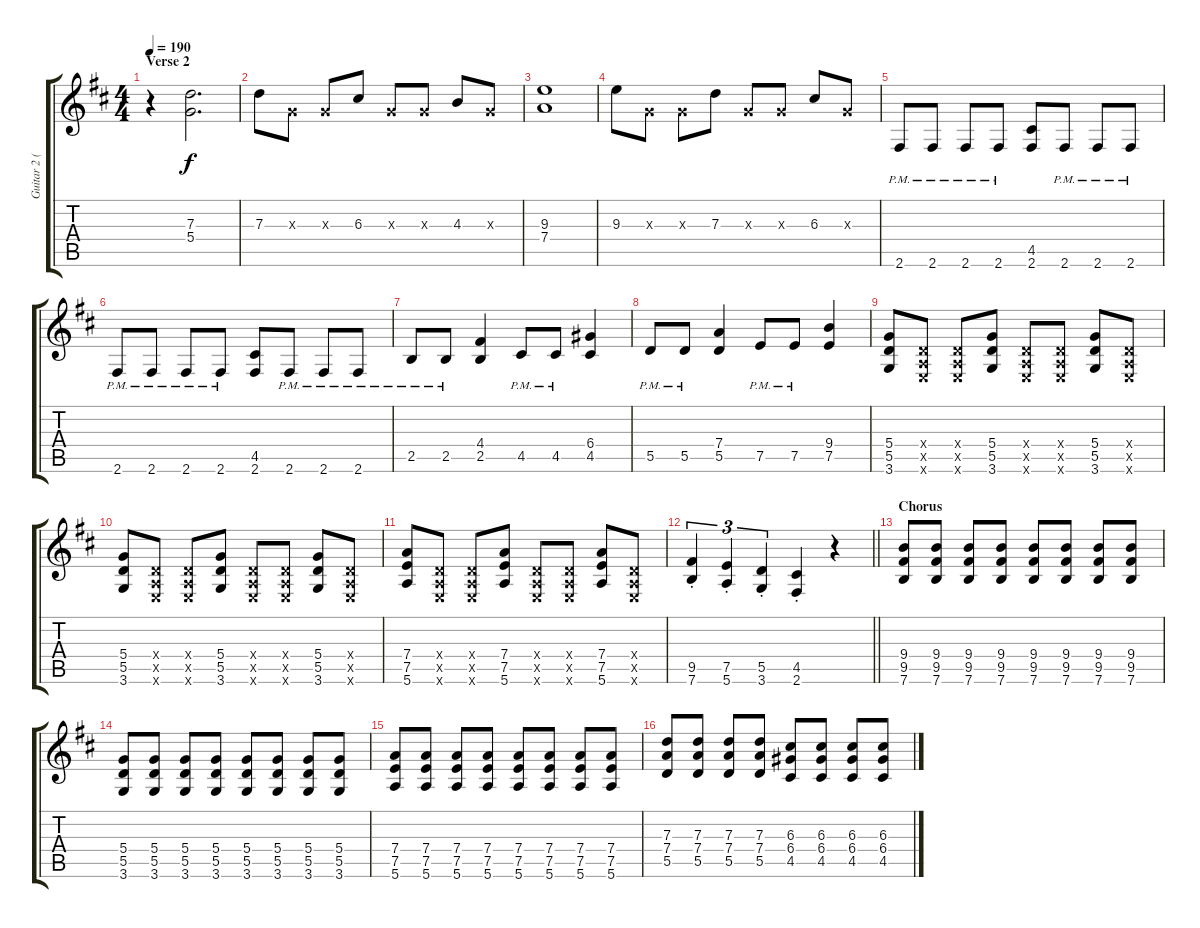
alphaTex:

\track ("Guitar 2 (Lida)" "Guitar 2 (") {instrument distortionguitar}
\staff {score tabs}
\tuning (E4 B3 G3 D3 A2 E2) {hide}
\ts (4 4)
\section ("" "Verse 2")
\tempo 190
\clef g2
\ks bminor
r.4{dy f} (7.3 5.4).2{d} |
7.3.8 0.3{x}.8 0.3{x}.8 6.3.8 0.3{x}.8 0.3{x}.8 4.3.8 0.3{x}.8 |
(9.3 7.4).1 |
9.3.8 0.3{x}.8 0.3{x}.8 7.3.8 0.3{x}.8 0.3{x}.8 6.3.8 0.3{x}.8 |
2.6{pm}.8 2.6{pm}.8 2.6{pm}.8 2.6{pm}.8 (4.5 2.6).8 2.6{pm}.8 2.6{pm}.8 2.6{pm}.8 |
2.6{pm}.8 2.6{pm}.8 2.6{pm}.8 2.6{pm}.8 (4.5 2.6).8 2.6{pm}.8 2.6{pm}.8 2.6{pm}.8 |
2.5{pm}.8 2.5{pm}.8 (4.4 2.5).4 4.5{pm}.8 4.5{pm}.8 (6.4 4.5).4 |
5.5{pm}.8 5.5{pm}.8 (7.4 5.5).4 7.5{pm}.8 7.5{pm}.8 (9.4 7.5).4 |
(5.4 5.5 3.6).8 (0.4{x} 0.5{x} 0.6{x}).8 (0.4{x} 0.5{x} 0.6{x}).8 (5.4 5.5 3.6).8 (0.4{x} 0.5{x} 0.6{x}).8 (0.4{x} 0.5{x} 0.6{x}).8 (5.4 5.5 3.6).8 (0.4{x} 0.5{x} 0.6{x}).8 |
(5.4 5.5 3.6).8 (0.4{x} 0.5{x} 0.6{x}).8 (0.4{x} 0.5{x} 0.6{x}).8 (5.4 5.5 3.6).8 (0.4{x} 0.5{x} 0.6{x}).8 (0.4{x} 0.5{x} 0.6{x}).8 (5.4 5.5 3.6).8 (0.4{x} 0.5{x} 0.6{x}).8 |
(7.4 7.5 5.6).8 (0.4{x} 0.5{x} 0.6{x}).8 (0.4{x} 0.5{x} 0.6{x}).8 (7.4 7.5 5.6).8 (0.4{x} 0.5{x} 0.6{x}).8 (0.4{x} 0.5{x} 0.6{x}).8 (7.4 7.5 5.6).8 (0.4{x} 0.5{x} 0.6{x}).8 |
\barLineRight lightlight
(9.5{st} 7.6{st}).4{tu (3 2)} (7.5{st} 5.6{st}).4{tu (3 2)} (5.5{st} 3.6{st}).4{tu (3 2)} (4.5{st} 2.6{st}).4 r.4 |
\section ("" "Chorus")
(9.4 9.5 7.6).8 (9.4 9.5 7.6).8 (9.4 9.5 7.6).8 (9.4 9.5 7.6).8 (9.4 9.5 7.6).8 (9.4 9.5 7.6).8 (9.4 9.5 7.6).8 (9.4 9.5 7.6).8 |
(5.4 5.5 3.6).8 (5.4 5.5 3.6).8 (5.4 5.5 3.6).8 (5.4 5.5 3.6).8 (5.4 5.5 3.6).8 (5.4 5.5 3.6).8 (5.4 5.5 3.6).8 (5.4 5.5 3.6).8 |
(7.4 7.5 5.6).8 (7.4 7.5 5.6).8 (7.4 7.5 5.6).8 (7.4 7.5 5.6).8 (7.4 7.5 5.6).8 (7.4 7.5 5.6).8 (7.4 7.5 5.6).8 (7.4 7.5 5.6).8 |
(7.3 7.4 5.5).8 (7.3 7.4 5.5).8 (7.3 7.4 5.5).8 (7.3 7.4 5.5).8 (6.3 6.4 4.5).8 (6.3 6.4 4.5).8 (6.3 6.4 4.5).8 (6.3 6.4 4.5).8
